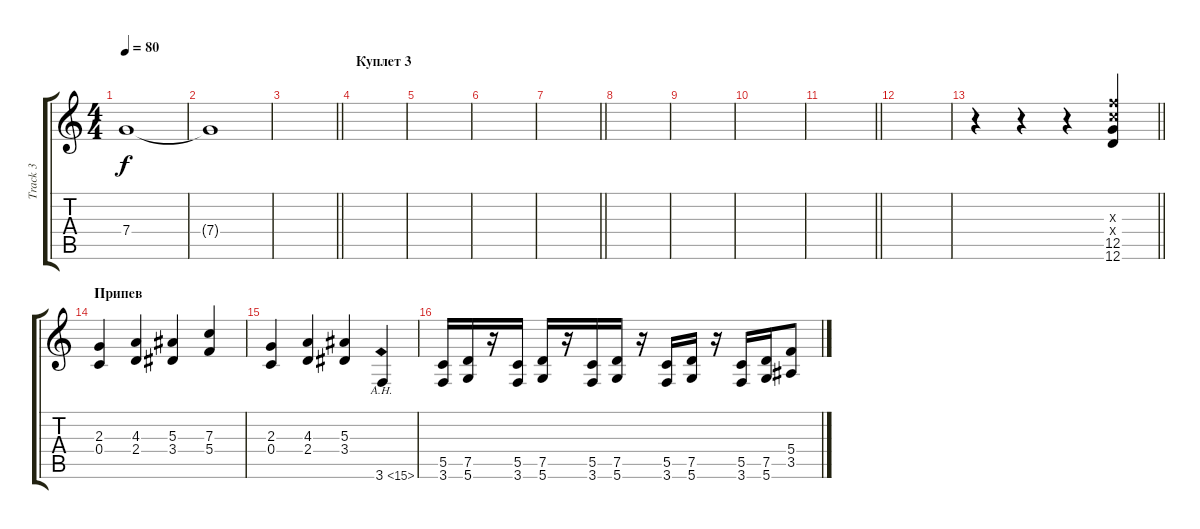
\track ("Track 3" "Track 3") {instrument overdrivenguitar}
\staff {score tabs}
\tuning (D4 A3 F3 C3 G2 D2) {hide}
\ts (4 4)
\tempo 80
\clef g2
\ks c
7.4{t}.1{dy f} |
7.4{t}.1 |
\barLineRight lightlight
|
\section ("" "Куплет 3")
|
|
|
\barLineRight lightlight
|
|
|
|
\barLineRight lightlight
|
|
\barLineRight lightlight
r.4 r.4 r.4 (12.3{x} 12.4{x} 12.5 12.6).4 |
\section ("" "Припев")
(2.3 0.4).4 (4.3 2.4).4 (5.3 3.4).4 (7.3 5.4).4 |
(2.3 0.4).4 (4.3 2.4).4 (5.3 3.4).4 3.6{ah 12}.4 |
(5.5 3.6).16 (7.5 5.6).16 r.16 (5.5 3.6).16 (7.5 5.6).16 r.16 (5.5 3.6).16 (7.5 5.6).16 r.16 (5.5 3.6).16 (7.5 5.6).16 r.16 (5.5 3.6).16 (7.5 5.6).16 (5.4 3.5).8
